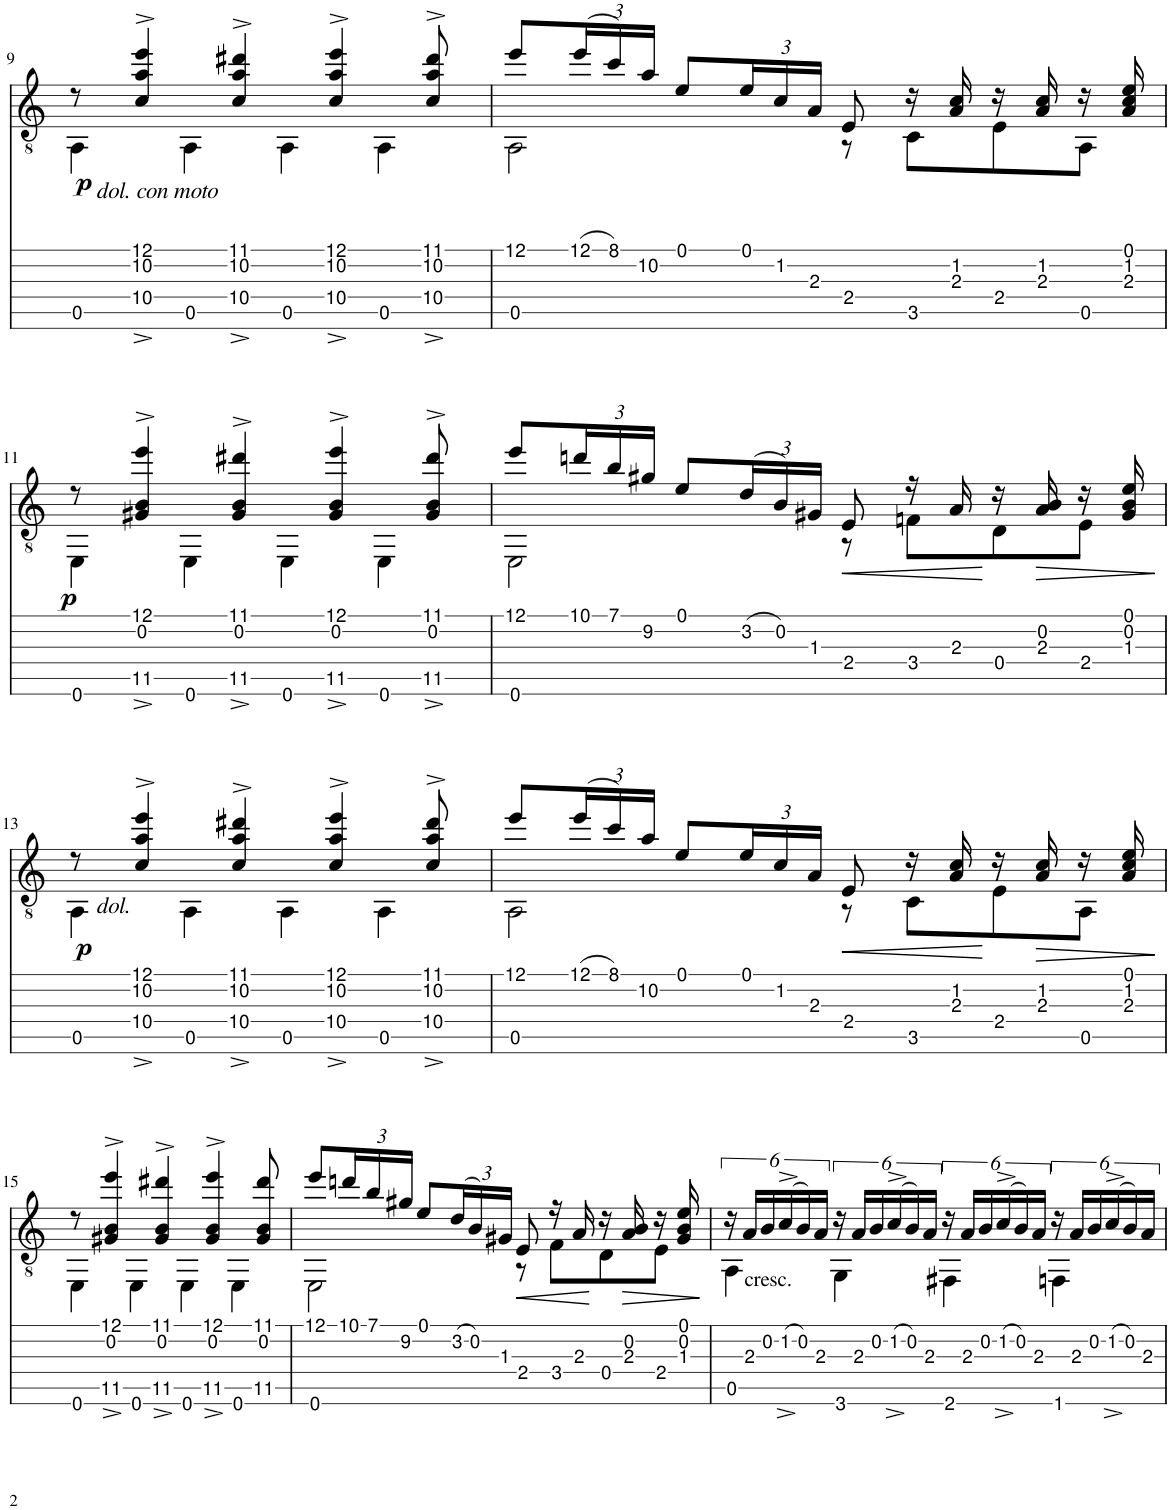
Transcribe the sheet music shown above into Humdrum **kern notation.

**kern	**kern	**dynam
*part1	*part1	*part1
*staff2	*staff1	*staff1/2
*I"Guitar	*	*
*I'Guit.	*	*
!!LO:PB:g=z
*	*clefGv2	*
*k[]	*k[]	*
*M4/4	*M4/4	*
*met(c)	*met(c)	*
=9	=9	=9
*^	*^	*
!	!	!LO:TX:b:i:t=dol. con moto	!	!
!	!	!	!	!LO:DY:b
8r	4AA	8r	4AA\	p
4c^ 4a^ 4ee^	.	4c/^ 4a/^ 4ee/^	.	.
.	4AA	.	4AA\	.
4c^ 4a^ 4dd#^	.	4c/^ 4a/^ 4dd#X/^	.	.
.	4AA	.	4AA\	.
4c^ 4a^ 4ee^	.	4c/^ 4a/^ 4ee/^	.	.
.	4AA	.	4AA\	.
8c^ 8a^ 8dd#^	.	8c/^ 8a/^ 8dd#/^	.	.
=10	=10	=10	=10	=10
8eeL	2AA	8ee/L	2AA\	.
*Xbrackettup	*	*Xbrackettup	*	*
24eeL	.	(24ee/L	.	.
24cc	.	24cc/)	.	.
24a#XJJ	.	24a/JJ	.	.
8eL	.	8e/L	.	.
24eL	.	24e/L	.	.
24c	.	24c/	.	.
24A#XJJ	.	24A/JJ	.	.
8E	8r	8E/	8r	.
16r	8C	16r	8C\L	.
16A 16c	.	16A/ 16c/	.	.
16r	8EL	16r	8E\	.
16A 16c	.	16A/ 16c/	.	.
16r	8AAJ	16r	8AA\J	.
16A 16c 16e	.	16A/ 16c/ 16e/	.	.
!!LO:LB:g=z	!!
=11	=11	=11	=11	=11
!	!	!	!	!LO:DY:b
8r	4EE	8r	4EE\	p
4G#^ 4B^ 4ee^	.	4G#X/^ 4B/^ 4ee/^	.	.
.	4EE	.	4EE\	.
4G#^ 4B^ 4dd#^	.	4G#/^ 4B/^ 4dd#X/^	.	.
.	4EE	.	4EE\	.
4G#^ 4B^ 4ee^	.	4G#/^ 4B/^ 4ee/^	.	.
.	4EE	.	4EE\	.
8G#^ 8B^ 8dd#^	.	8G#/^ 8B/^ 8dd#/^	.	.
=12	=12	=12	=12	=12
8eeL	2EE	8ee/L	2EE\	.
24ddnL	.	24ddn/L	.	.
24b	.	24b/	.	.
24g#JJ	.	24g#X/JJ	.	.
8eL	.	8e/L	.	.
24dL	.	(24d/L	.	.
24B	.	24B/)	.	.
24G#JJ	.	24G#X/JJ	.	.
!	!	!	!	!LO:HP:b
8E	8r	8E/	8r	<
16r	8Fn	16r	8Fn\L	.
16A	.	16A/	.	.
16r	8DL	16r	8D\	[
!	!	!	!	!LO:HP:b
16A 16B	.	16A/ 16B/	.	>
16r	8EJ	16r	8E\J	.
16G# 16B 16e	.	16G#/ 16B/ 16e/	.	.
*v	*v	*	*	*
*	*v	*v	*
.	.	]
!!LO:LB:g=z
=13	=13	=13
*^	*^	*
!	!	!LO:TX:b:i:t=dol.	!	!
!	!	!	!	!LO:DY:b
8r	4AA	8r	4AA\	p
4c^ 4a^ 4ee^	.	4c/^ 4a/^ 4ee/^	.	.
.	4AA	.	4AA\	.
4c^ 4a^ 4dd#X^	.	4c/^ 4a/^ 4dd#X/^	.	.
.	4AA	.	4AA\	.
4c^ 4a^ 4ee^	.	4c/^ 4a/^ 4ee/^	.	.
.	4AA	.	4AA\	.
8c^ 8a^ 8dd#^	.	8c/^ 8a/^ 8dd#/^	.	.
=14	=14	=14	=14	=14
8eeL	2AA	8ee/L	2AA\	.
24eeL	.	(24ee/L	.	.
24cc	.	24cc/)	.	.
24aJJ	.	24a/JJ	.	.
8eL	.	8e/L	.	.
24eL	.	24e/L	.	.
24c	.	24c/	.	.
24AJJ	.	24A/JJ	.	.
!	!	!	!	!LO:HP:b
8E	8r	8E/	8r	<
16r	8C	16r	8C\L	.
16A 16c	.	16A/ 16c/	.	.
16r	8EL	16r	8E\	[
!	!	!	!	!LO:HP:b
16A 16c	.	16A/ 16c/	.	>
16r	8AAJ	16r	8AA\J	.
16A 16c 16e	.	16A/ 16c/ 16e/	.	.
*v	*v	*	*	*
*	*v	*v	*
.	.	]
!!LO:LB:g=z
=15	=15	=15
*^	*^	*
8r	4EE	8r	4EE\	.
4G#X^ 4B^ 4ee^	.	4G#X/^ 4B/^ 4ee/^	.	.
.	4EE	.	4EE\	.
4G#^ 4B^ 4dd#X^	.	4G#/^ 4B/^ 4dd#X/^	.	.
.	4EE	.	4EE\	.
4G#^ 4B^ 4ee^	.	4G#/^ 4B/^ 4ee/^	.	.
.	4EE	.	4EE\	.
8G# 8B 8dd#	.	8G#/ 8B/ 8dd#/	.	.
=16	=16	=16	=16	=16
8eeL	2EE	8ee/L	2EE\	.
24ddnL	.	24ddn/L	.	.
24b	.	24b/	.	.
24g#JJ	.	24g#X/JJ	.	.
8eL	.	8e/L	.	.
24dL	.	(24d/L	.	.
24B	.	24B/)	.	.
24G#JJ	.	24G#X/JJ	.	.
!	!	!	!	!LO:HP:b
8E	8r	8E/	8r	<
16r	8F	16r	8F\L	.
16A	.	16A/	.	.
16r	8DL	16r	8D\	[
!	!	!	!	!LO:HP:b
16A 16B	.	16A/ 16B/	.	>
16r	8EJ	16r	8E\J	.
16G# 16B 16e	.	16G#/ 16B/ 16e/	.	.
*v	*v	*	*	*
*	*v	*v	*
.	.	]
=17	=17	=17
*^	*	*
*	*	*brackettup	*
*	*	*^	*
24r	4AA	24r	4AA\	.
!	!	!LO:TX:b:t=cresc.	!	!
24ALL	.	24A/LL	.	.
24BJ	.	24B/	.	.
24c^L	.	(24c^/	.	.
24B	.	24B/)	.	.
24AJJ	.	24A/JJ	.	.
24r	4GG	24r	4GG\	.
24ALL	.	24A/LL	.	.
24BJ	.	24B/	.	.
24c^L	.	(24c^/	.	.
24B	.	24B/)	.	.
24AJJ	.	24A/JJ	.	.
24r	4FF#	24r	4FF#X\	.
24ALL	.	24A/LL	.	.
24BJ	.	24B/	.	.
24c^L	.	(24c^/	.	.
24B	.	24B/)	.	.
24AJJ	.	24A/JJ	.	.
24r	4FF	24r	4FFn\	.
24ALL	.	24A/LL	.	.
24BJ	.	24B/	.	.
24c^L	.	(24c^/	.	.
24B	.	24B/)	.	.
24AJJ	.	24A/JJ	.	.
*v	*v	*	*	*
*	*v	*v	*
=	=	=
*-	*-	*-
